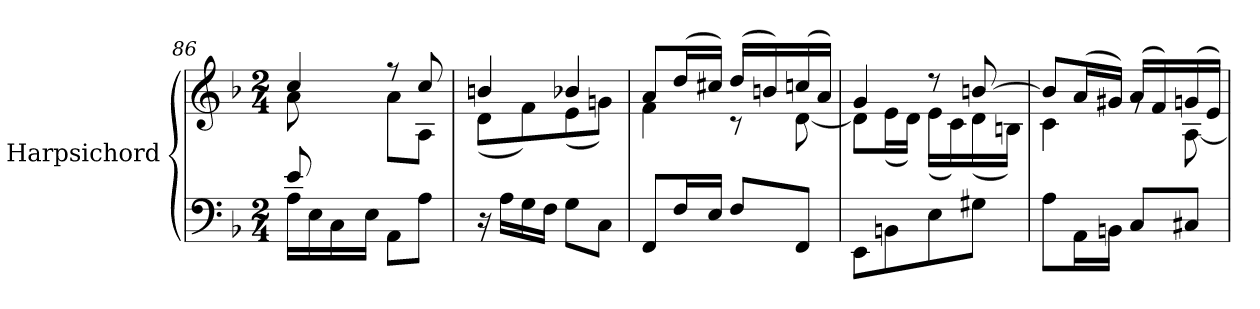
**kern	**kern
*part1	*part1
*staff2	*staff1
*I"Harpsichord	*
*I'Hch.	*
*clefF4	*clefG2
*k[b-]	*k[b-]
*M2/4	*M2/4
=86	=86
*^	*^
*	*	*	*^
8e/L	16A\LL	4cc/	8a\	8ryy
.	16E\	.	.	.
4.ryy	16C\	.	8ryy	16a\L
.	16E\JJ	.	.	16g#X\JJ
.	8AA\L	8r	4ryy	8a\L
.	8A\J	8cc/	.	8A\J
*v	*v	*	*	*
*	*	*v	*v
!!LO:LB:g=z
=87	=87	=87
16r	4bn/	(<8d\L
16A\LL	.	.
16G\	.	8f\)
16F\JJ	.	.
8G\L	4b-X/	(<8e\
8C\J	.	8gn\J)
=88	=88	=88
8FF/L	8a/L	4f\
16F/L	(>16dd/L	.
16E/JJ	16cc#X/JJ)	.
8F/L	(>16dd/LL	8r
.	16bn/)	.
8FF/J	(>16ccn/	[8d\
.	16a/JJ)	.
=89	=89	=89
8EE\L	4g/	8d\L]
8BBn\	.	(<16e\L
.	.	16d\JJ)
8E\	8r	(<16e\LL
.	.	16c\)
8G#X\J	[8bn/	(<16d\
.	.	16Bn\JJ)
=90	=90	=90
8A\L	8b/L]	4c\
16AA\L	(>16a/L	.
16BBn\JJ	16g#X/JJ)	.
8C/L	(>16a/LL	8rg
.	16f/)	.
8C#X/J	(>16gn/	[8A\
.	16e/JJ)	.
*	*v	*v
=	=
*-	*-
